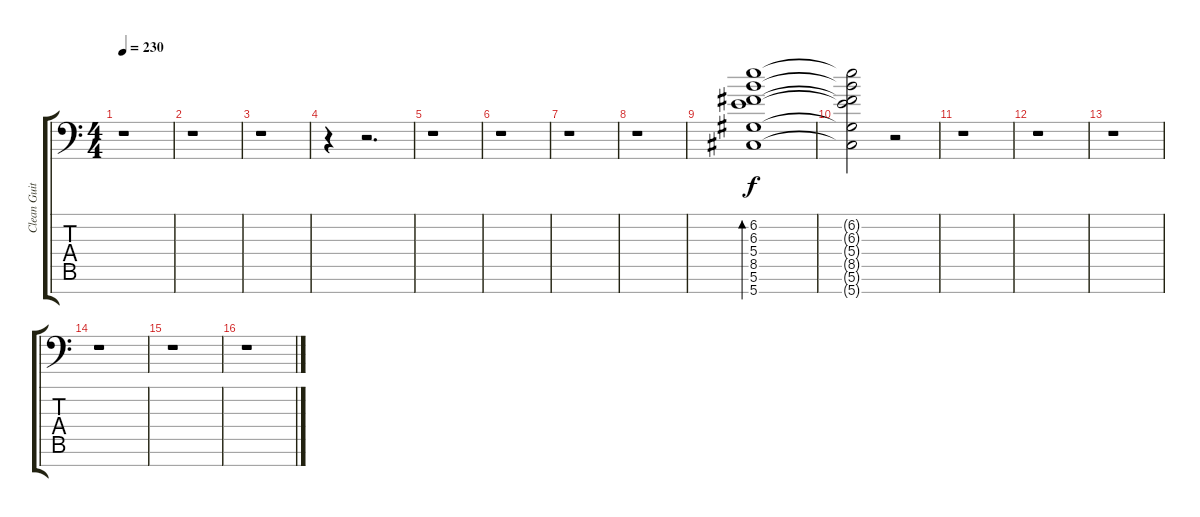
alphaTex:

\track ("Clean Guitar 1" "Clean Guit") {instrument electricguitarjazz}
\staff {score tabs}
\tuning (Eb4 Bb3 F3 Db3 Ab2 Eb2 Ab1) {hide}
\ts (4 4)
\tempo 230
\clef f4
\ks c
r.1{dy f} |
r.1 |
r.1 |
r.4 r.2{d} |
r.1 |
r.1 |
r.1 |
r.1 |
(6.2 6.3 5.4 8.5 5.6 5.7).1{bd 480} |
(6.2{t} 6.3{t} 5.4{t} 8.5{t} 5.6{t} 5.7{t}).2 r.2 |
r.1 |
r.1 |
r.1 |
r.1 |
r.1 |
r.1
